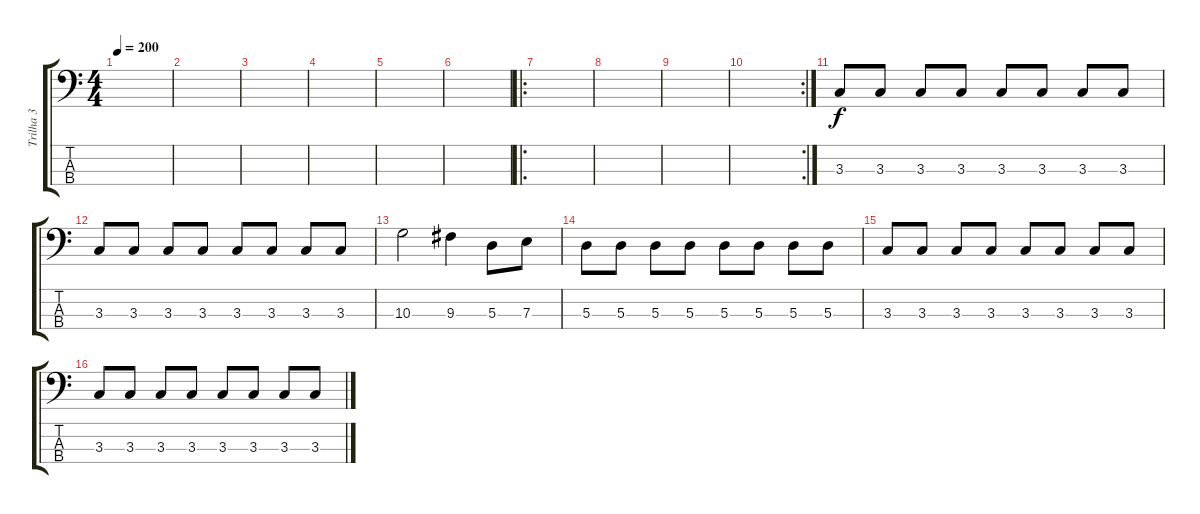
\track ("Trilha 3" "Trilha 3") {instrument electricbassfinger}
\staff {score tabs}
\tuning (G2 D2 A1 E1) {hide}
\ts (4 4)
\tempo 200
\clef f4
\ks c
|
|
|
|
|
|
\ro
|
|
|
\rc 2
|
3.3.8 3.3.8 3.3.8 3.3.8 3.3.8 3.3.8 3.3.8 3.3.8 |
3.3.8 3.3.8 3.3.8 3.3.8 3.3.8 3.3.8 3.3.8 3.3.8 |
10.3.2 9.3.4 5.3.8 7.3.8 |
5.3.8 5.3.8 5.3.8 5.3.8 5.3.8 5.3.8 5.3.8 5.3.8 |
3.3.8 3.3.8 3.3.8 3.3.8 3.3.8 3.3.8 3.3.8 3.3.8 |
3.3.8 3.3.8 3.3.8 3.3.8 3.3.8 3.3.8 3.3.8 3.3.8
